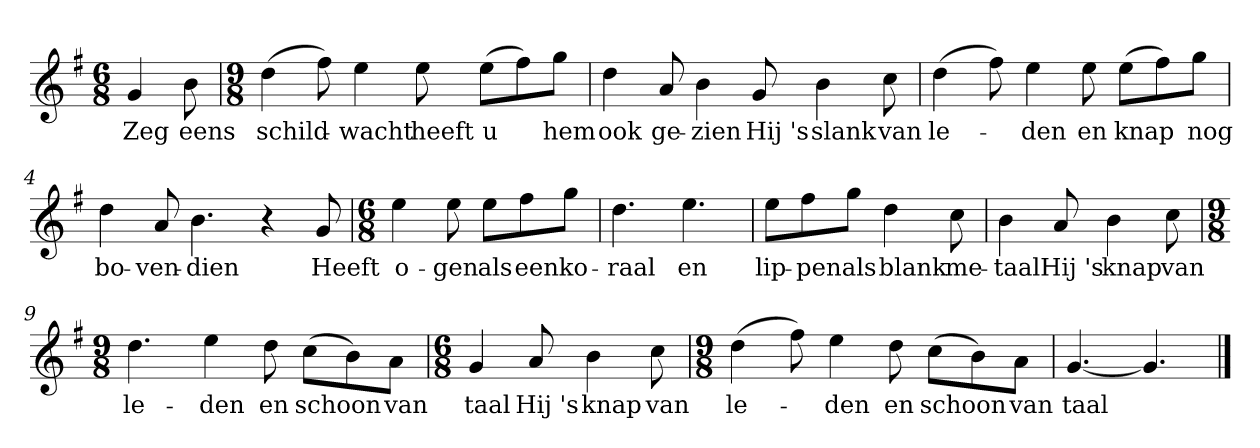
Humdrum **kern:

**kern	**text
*part1	*part1
*staff1	*staff1
*clefG2	*
*k[f#]	*
*G:	*
*M6/8	*
*MM120	*
=	=
4g	Zeg
8b	eens
=1	=1
*M9/8	*
(4dd	schild-
8ff#)	.
4ee	-wacht
8ee	heeft
(8ee\L	u
8ff#\)	.
8gg\J	hem
=2	=2
4dd	ook
8a	ge-
4b	-zien
8g	Hij 's
4b	slank
8cc	van
=3	=3
(4dd	le-
8ff#)	.
4ee	-den
8ee	en
(8ee\L	knap
8ff#\)	.
8gg\J	nog
=4	=4
4dd	bo-
8a	-ven-
4.b	-dien
4r	.
8g	Heeft
=5	=5
*M6/8	*
4ee	o-
8ee	-gen
8ee\L	als
8ff#\	een
8gg\J	ko-
=6	=6
4.dd	-raal
4.ee	en
=7	=7
8ee\L	lip-
8ff#\	-pen
8gg\J	als
4dd	blank
8cc	me-
=8	=8
4b	-taal
8a	Hij 's
4b	knap
8cc	van
=9	=9
*M9/8	*
4.dd	le-
4ee	-den
8dd	en
(8cc\L	schoon
8b\)	.
8a\J	van
=10	=10
*M6/8	*
4g	taal
8a	Hij 's
4b	knap
8cc	van
=11	=11
*M9/8	*
(4dd	le-
8ff#)	.
4ee	-den
8dd	en
(8cc\L	schoon
8b\)	.
8a\J	van
=12	=12
[4.g	taal
4.g]	.
==	==
*-	*-
